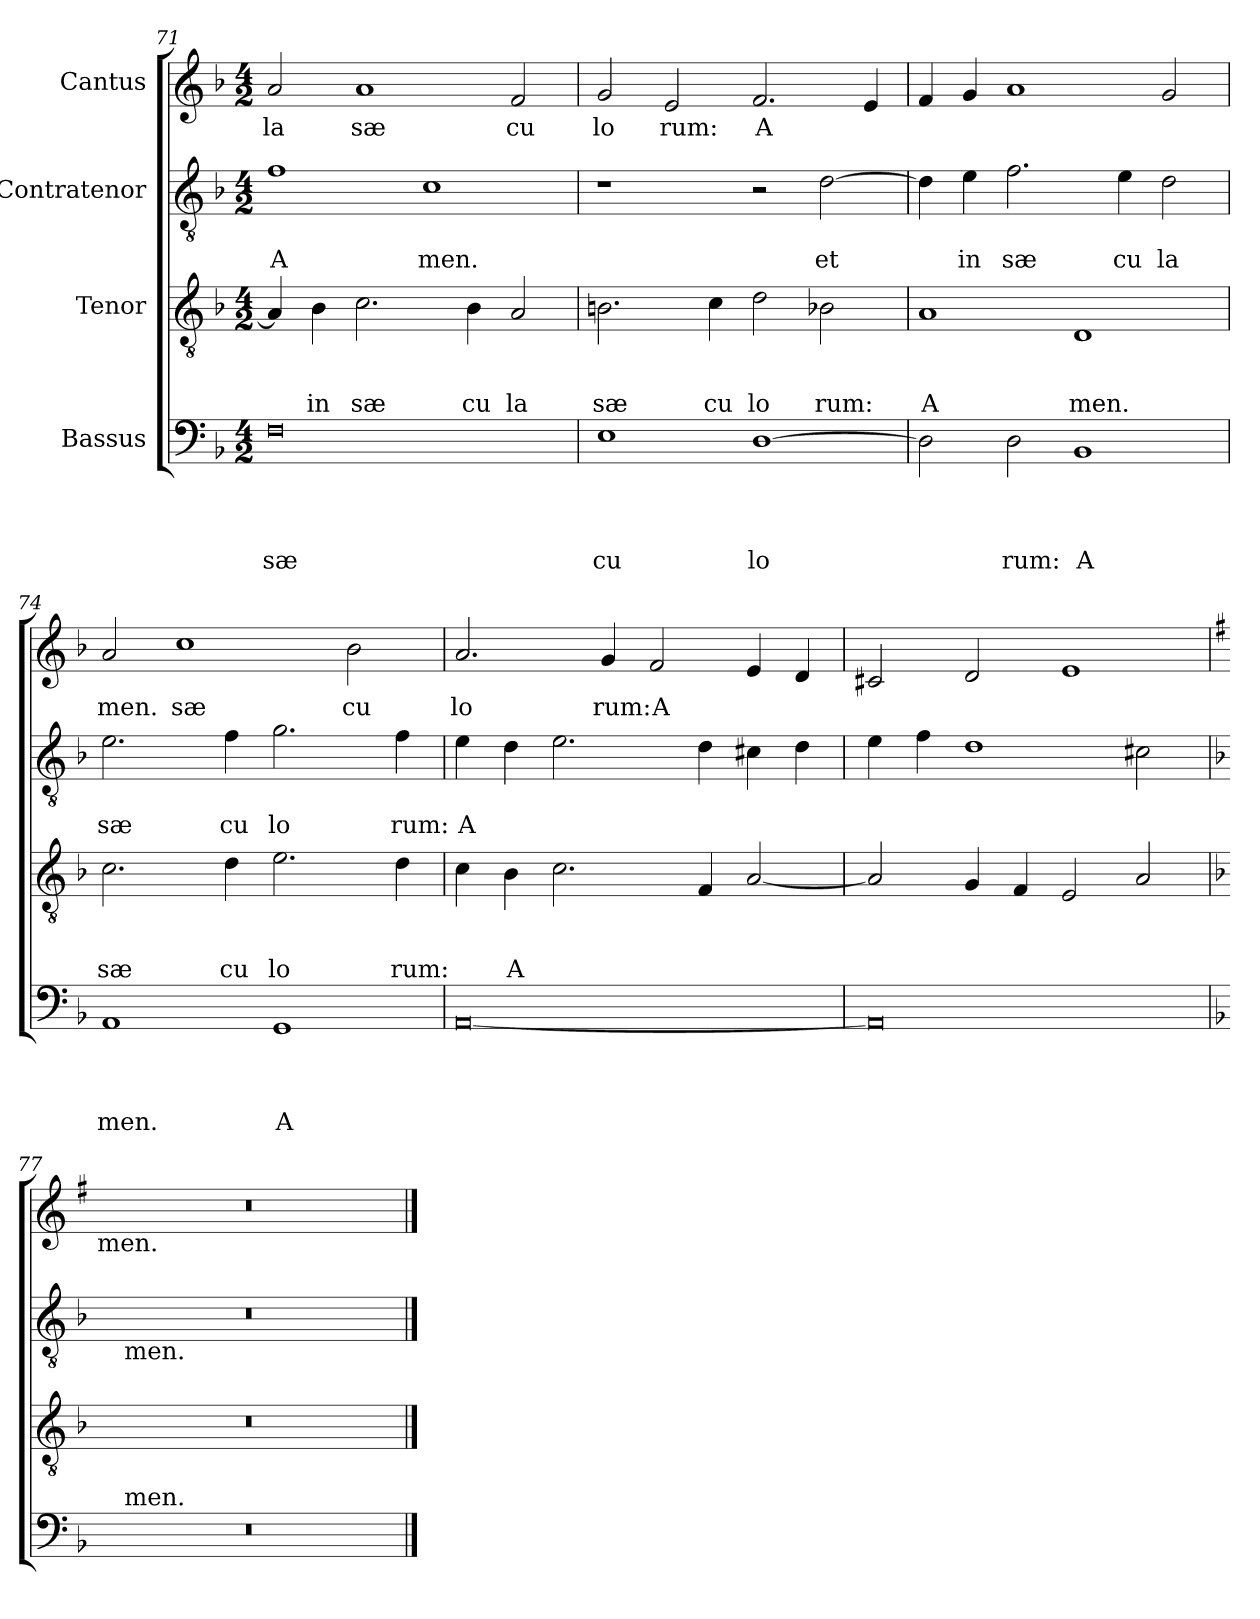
**kern	**text	**text	**text	**text	**kern	**text	**text	**text	**kern	**text	**text	**kern	**text
*part4	*part4	*part4	*part4	*part4	*part3	*part3	*part3	*part3	*part2	*part2	*part2	*part1	*part1
*staff4	*staff4	*staff4	*staff4	*staff4	*staff3	*staff3	*staff3	*staff3	*staff2	*staff2	*staff2	*staff1	*staff1
*I"Bassus	*	*	*	*	*I"Tenor	*	*	*	*I"Contratenor	*	*	*I"Cantus	*
!!LO:PB:g=z
*clefF4	*	*	*	*	*clefGv2	*	*	*	*clefGv2	*	*	*clefG2	*
*k[b-]	*	*	*	*	*k[b-]	*	*	*	*k[b-]	*	*	*k[b-]	*
*F:	*	*	*	*	*F:	*	*	*	*F:	*	*	*F:	*
*M4/2	*	*	*	*	*M4/2	*	*	*	*M4/2	*	*	*M4/2	*
=71	=71	=71	=71	=71	=71	=71	=71	=71	=71	=71	=71	=71	=71
!	!	!	!	!LO:LY:b	!	!	!	!	!	!	!LO:LY:b	!	!LO:LY:b
0F	.	.	.	sæ	4A/]	.	.	.	1f	.	A	2a/	la
!	!	!	!	!	!	!	!	!LO:LY:b	!	!	!	!	!
.	.	.	.	.	4B-\	.	.	in	.	.	.	.	.
!	!	!	!	!	!	!	!	!LO:LY:b	!	!	!	!	!LO:LY:b
.	.	.	.	.	2.c\	.	.	sæ	.	.	.	1a	sæ
!	!	!	!	!	!	!	!	!	!	!	!LO:LY:b	!	!
.	.	.	.	.	.	.	.	.	1c	.	men.	.	.
!	!	!	!	!	!	!	!	!LO:LY:b	!	!	!	!	!
.	.	.	.	.	4B-\	.	.	cu	.	.	.	.	.
!	!	!	!	!	!	!	!	!LO:LY:b	!	!	!	!	!LO:LY:b
.	.	.	.	.	2A/	.	.	la	.	.	.	2f/	cu
=72	=72	=72	=72	=72	=72	=72	=72	=72	=72	=72	=72	=72	=72
!	!	!	!	!LO:LY:b	!	!	!	!LO:LY:b	!	!	!	!	!LO:LY:b
1E	.	.	.	cu	2.Bn\	.	.	sæ	1r	.	.	2g/	lo
!	!	!	!	!	!	!	!	!	!	!	!	!	!LO:LY:b
.	.	.	.	.	.	.	.	.	.	.	.	2e/	rum:
!	!	!	!	!	!	!	!	!LO:LY:b	!	!	!	!	!
.	.	.	.	.	4c\	.	.	cu	.	.	.	.	.
!	!	!	!	!LO:LY:b	!	!	!	!LO:LY:b	!	!	!	!	!LO:LY:b
[>1D	.	.	.	lo	2d\	.	.	lo	2r	.	.	2.f/	A
!	!	!	!	!	!	!	!	!LO:LY:b	!	!	!LO:LY:b	!	!
.	.	.	.	.	2B-X\	.	.	rum:	[>2d\	.	et	.	.
.	.	.	.	.	.	.	.	.	.	.	.	4e/	.
=73	=73	=73	=73	=73	=73	=73	=73	=73	=73	=73	=73	=73	=73
!	!	!	!	!	!	!	!	!LO:LY:b	!	!	!	!	!
2D\]	.	.	.	.	1A	.	.	A	4d\]	.	.	4f/	.
!	!	!	!	!	!	!	!	!	!	!	!LO:LY:b	!	!
.	.	.	.	.	.	.	.	.	4e\	.	in	4g/	.
!	!	!	!	!LO:LY:b	!	!	!	!	!	!	!LO:LY:b	!	!
2D\	.	.	.	rum:	.	.	.	.	2.f\	.	sæ	1a	.
!	!	!	!	!LO:LY:b	!	!	!	!LO:LY:b	!	!	!	!	!
1BB-	.	.	.	A	1D	.	.	men.	.	.	.	.	.
!	!	!	!	!	!	!	!	!	!	!	!LO:LY:b	!	!
.	.	.	.	.	.	.	.	.	4e\	.	cu	.	.
!	!	!	!	!	!	!	!	!	!	!	!LO:LY:b	!	!
.	.	.	.	.	.	.	.	.	2d\	.	la	2g/	.
=74	=74	=74	=74	=74	=74	=74	=74	=74	=74	=74	=74	=74	=74
!	!	!	!	!LO:LY:b	!	!	!	!LO:LY:b	!	!	!LO:LY:b	!	!LO:LY:b
1AA	.	.	.	men.	2.c\	.	.	sæ	2.e\	.	sæ	2a/	men.
!	!	!	!	!	!	!	!	!	!	!	!	!	!LO:LY:b
.	.	.	.	.	.	.	.	.	.	.	.	1cc	sæ
!	!	!	!	!	!	!	!	!LO:LY:b	!	!	!LO:LY:b	!	!
.	.	.	.	.	4d\	.	.	cu	4f\	.	cu	.	.
!	!	!	!	!LO:LY:b	!	!	!	!LO:LY:b	!	!	!LO:LY:b	!	!
1GG	.	.	.	A	2.e\	.	.	lo	2.g\	.	lo	.	.
!	!	!	!	!	!	!	!	!	!	!	!	!	!LO:LY:b
.	.	.	.	.	.	.	.	.	.	.	.	2b-\	cu
!	!	!	!	!	!	!	!	!LO:LY:b	!	!	!LO:LY:b	!	!
.	.	.	.	.	4d\	.	.	rum:	4f\	.	rum:	.	.
=75	=75	=75	=75	=75	=75	=75	=75	=75	=75	=75	=75	=75	=75
!	!	!	!	!	!	!	!	!	!	!	!LO:LY:b	!	!LO:LY:b
[<0AA	.	.	.	.	4c\	.	.	.	4e\	.	A	2.a/	lo
!	!	!	!	!	!	!	!	!LO:LY:b	!	!	!	!	!
.	.	.	.	.	4B-\	.	.	A	4d\	.	.	.	.
.	.	.	.	.	2.c\	.	.	.	2.e\	.	.	.	.
!	!	!	!	!	!	!	!	!	!	!	!	!	!LO:LY:b
.	.	.	.	.	.	.	.	.	.	.	.	4g/	rum:
!	!	!	!	!	!	!	!	!	!	!	!	!	!LO:LY:b
.	.	.	.	.	.	.	.	.	.	.	.	2f/	A
.	.	.	.	.	4F/	.	.	.	4d\	.	.	.	.
.	.	.	.	.	[<2A/	.	.	.	4c#X\	.	.	4e/	.
.	.	.	.	.	.	.	.	.	4d\	.	.	4d/	.
=76	=76	=76	=76	=76	=76	=76	=76	=76	=76	=76	=76	=76	=76
0AA]	.	.	.	.	2A/]	.	.	.	4e\	.	.	2c#X/	.
.	.	.	.	.	.	.	.	.	4f\	.	.	.	.
.	.	.	.	.	4G/	.	.	.	1d	.	.	2d/	.
.	.	.	.	.	4F/	.	.	.	.	.	.	.	.
.	.	.	.	.	2E/	.	.	.	.	.	.	1e	.
.	.	.	.	.	2A/	.	.	.	2c#X\	.	.	.	.
=77	=77	=77	=77	=77	=77	=77	=77	=77	=77	=77	=77	=77	=77
*	*	*	*	*	*	*	*	*	*	*	*	*k[f#]	*
*	*	*	*	*	*	*	*	*	*	*	*	*G:	*
!	!	!	!	!	!	!	!	!	!	!	!	!LO:TX:b:t=men.	!
*^	*	*	*	*	*	*	*	*	*^	*	*	*	*
0r	16.ryy	.	.	.	.	0r	.	.	.	0r	16.ryy	.	.	0r	.
!	!	!	!	!	!	!	!	!	!	!	!LO:TX:b:t=men.	!	!	!	!
!	!LO:TX:a:t=men.	!	!	!	!	!	!	!	!	!	!	!	!	!	!
.	1ryy	.	.	.	.	.	.	.	.	.	1ryy	.	.	.	.
.	2ryy	.	.	.	.	.	.	.	.	.	2ryy	.	.	.	.
.	4ryy	.	.	.	.	.	.	.	.	.	4ryy	.	.	.	.
.	8ryy	.	.	.	.	.	.	.	.	.	8ryy	.	.	.	.
.	32ryy	.	.	.	.	.	.	.	.	.	32ryy	.	.	.	.
*v	*v	*	*	*	*	*	*	*	*	*v	*v	*	*	*	*
==	==	==	==	==	==	==	==	==	==	==	==	==	==
*-	*-	*-	*-	*-	*-	*-	*-	*-	*-	*-	*-	*-	*-
